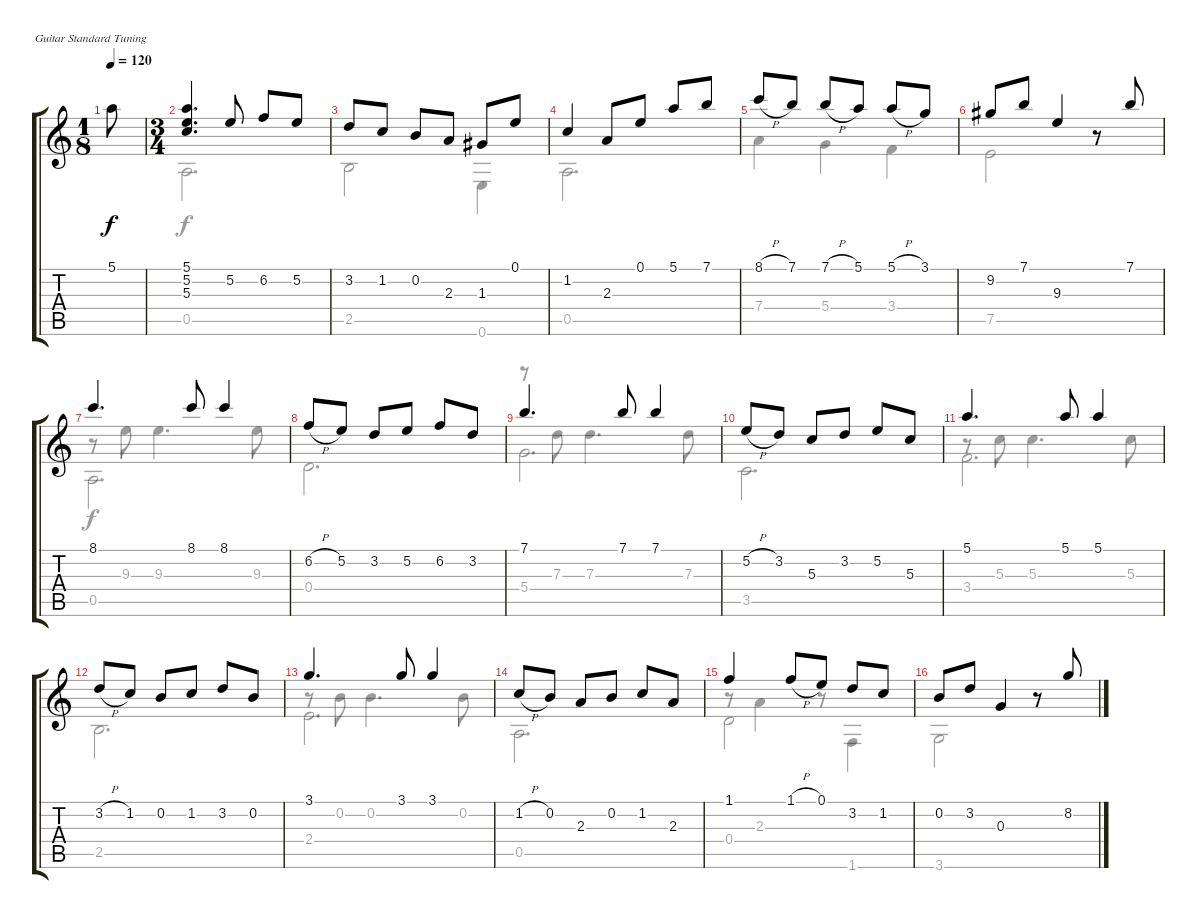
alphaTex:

\bracketExtendMode groupsimilarinstruments
\firstSystemTrackNameOrientation horizontal
\otherSystemsTrackNameOrientation horizontal
\track "" {instrument acousticguitarnylon}
\staff {score tabs}
\tuning (E4 B3 G3 D3 A2 E2)
\voice
\ts (1 8)
\tempo 120
\clef g2
\ks aminor
5.1.8{dy f instrument acousticguitarnylon} |
\ts (3 4)
(5.1 5.2 5.3).4{d} 5.2.8 6.2.8 5.2.8 |
3.2.8 1.2.8 0.2.8 2.3.8 1.3.8 0.1.8 |
1.2.4 2.3.8 0.1.8 5.1.8 7.1.8 |
8.1{h}.8 7.1.8 7.1{h}.8 5.1.8 5.1{h}.8 3.1.8 |
9.2.8 7.1.8 9.3.4 r.8 7.1.8 |
8.1.4{d} 8.1.8 8.1.4 |
6.2{h}.8 5.2.8 3.2.8 5.2.8 6.2.8 3.2.8 |
7.1.4{d} 7.1.8 7.1.4 |
5.2{h}.8 3.2.8 5.3.8 3.2.8 5.2.8 5.3.8 |
5.1.4{d} 5.1.8 5.1.4 |
3.2{h}.8 1.2.8 0.2.8 1.2.8 3.2.8 0.2.8 |
3.1.4{d} 3.1.8 3.1.4 |
1.2{h}.8 0.2.8 2.3.8 0.2.8 1.2.8 2.3.8 |
1.1.4 1.1{h}.8 0.1.8 3.2.8 1.2.8 |
0.2.8 3.2.8 0.3.4 r.8 8.2.8
\voice
\clef g2
\ottava regular
\simile none
\ks aminor
|
0.5.2{d} |
2.5.2 0.6.4 |
0.5.2{d} |
7.4.4 5.4.4 3.4.4 |
7.5.2 |
r.8 9.3.8 9.3.4{d} 9.3.8 |
0.4.2{d} |
r.8 7.3.8 7.3.4{d} 7.3.8 |
3.5.2{d} |
r.8 5.3.8 5.3.4{d} 5.3.8 |
2.5.2{d} |
r.8 0.2.8 0.2.4{d} 0.2.8 |
0.5.2{d} |
r.8 2.3.4 r.8 1.6.4 |
3.6.2
\voice
\clef g2
\ottava regular
\simile none
\ks aminor
|
|
|
|
|
|
0.5.2{d} |
|
5.4.2{d} |
|
3.4.2{d} |
|
2.4.2{d} |
|
0.4.2 |
